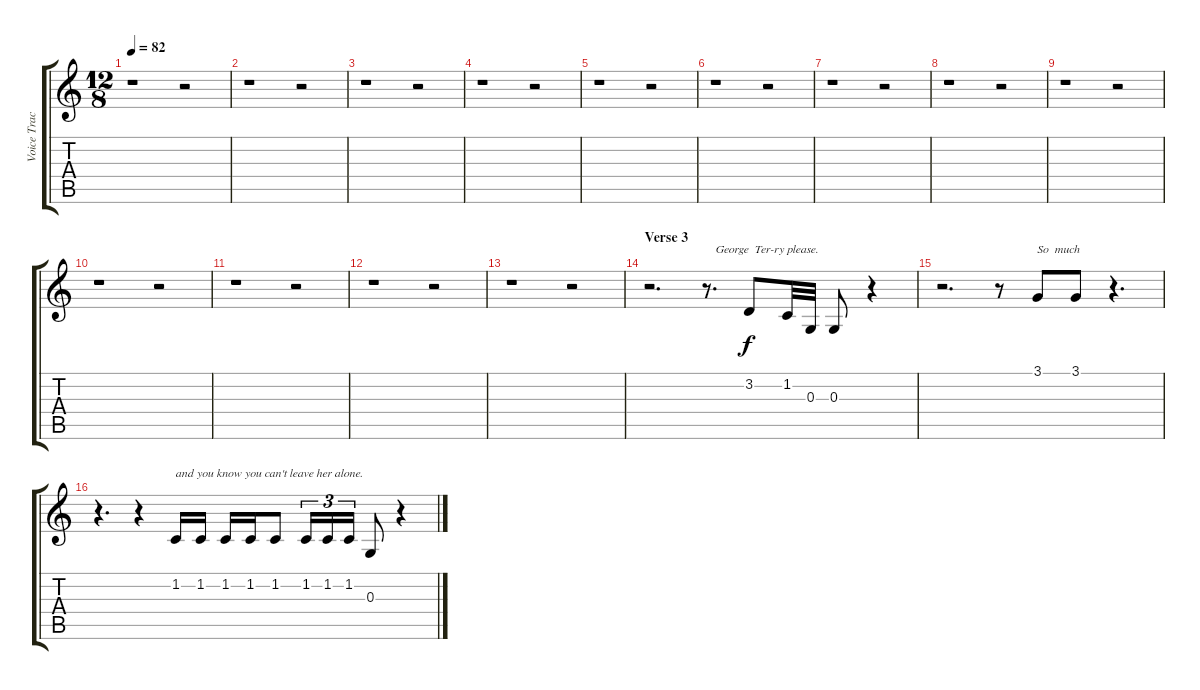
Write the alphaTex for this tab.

\track ("Voice Track (Eric Clapton)" "Voice Trac") {instrument tangoaccordion}
\staff {score tabs}
\tuning (E4 B3 G3 D3 A2 E2) {hide}
\ts (12 8)
\tempo 82
\clef g2
\ks c
r.1{dy f} r.2 |
r.1 r.2 |
r.1 r.2 |
r.1 r.2 |
r.1 r.2 |
r.1 r.2 |
r.1 r.2 |
r.1 r.2 |
r.1 r.2 |
r.1 r.2 |
r.1 r.2 |
r.1 r.2 |
r.1 r.2 |
\section ("" "Verse 3")
r.2{d} r.8{d txt "   George  Ter-ry please."} 3.2.8 1.2.32 0.3.32 0.3.8 r.4 |
r.2{d} r.8 3.1.8{txt "So  much"} 3.1.8 r.4{d} |
r.4{d} r.4 1.2.16{txt "and you know you can't leave her alone."} 1.2.16 1.2.16 1.2.16 1.2.8 1.2.16{tu (3 2)} 1.2.16{tu (3 2)} 1.2.16{tu (3 2)} 0.3.8 r.4
